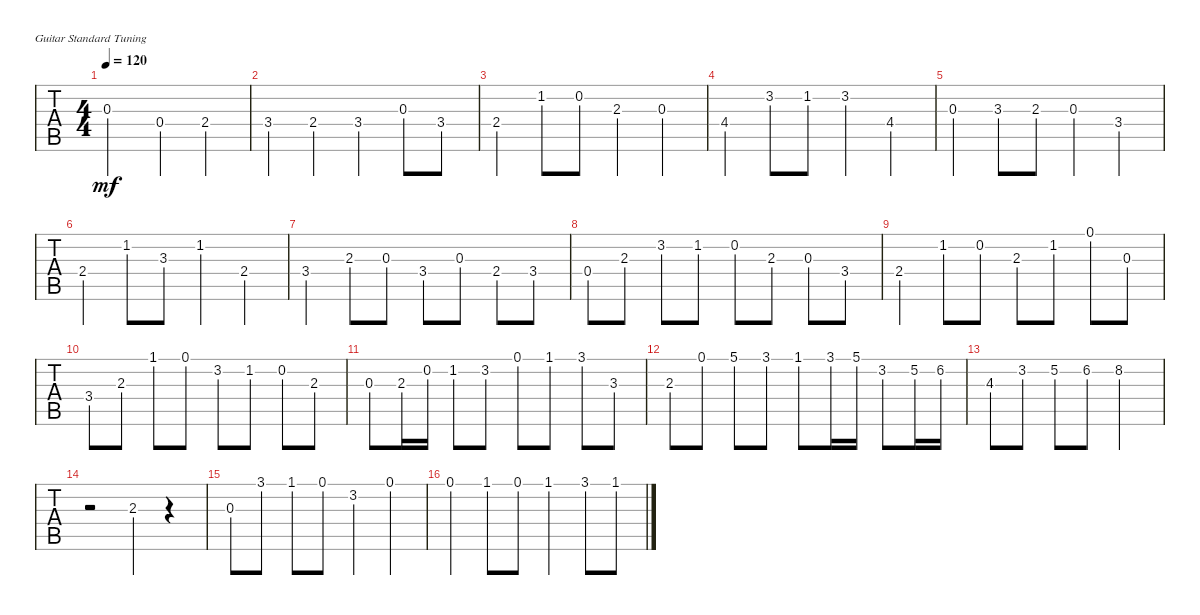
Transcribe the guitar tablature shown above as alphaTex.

\defaultSystemsLayout 4
\bracketExtendMode groupsimilarinstruments
\singleTrackTrackNamePolicy hidden
\multiTrackTrackNamePolicy hidden
\firstSystemTrackNameOrientation horizontal
\otherSystemsTrackNameOrientation horizontal
\track ("Nylon Guitar" "N-Gt") {instrument acousticguitarnylon}
\staff {tabs}
\tuning (E4 B3 G3 D3 A2 E2)
\ts (4 4)
\tempo 120
\clef g2
\ks c
0.3.2{dy mf} 0.4.4 2.4.4 |
3.4.4 2.4.4 3.4.4 0.3.8 3.4.8 |
2.4.4 1.2.8 0.2.8 2.3.4 0.3.4 |
4.4.4 3.2.8 1.2.8 3.2.4 4.4.4 |
0.3.4 3.3.8 2.3.8 0.3.4 3.4.4 |
2.4.4 1.2.8 3.3.8 1.2.4 2.4.4 |
3.4.4 2.3.8 0.3.8 3.4.8 0.3.8 2.4.8 3.4.8 |
0.4.8 2.3.8 3.2.8 1.2.8 0.2.8 2.3.8 0.3.8 3.4.8 |
2.4.4 1.2.8 0.2.8 2.3.8 1.2.8 0.1.8 0.3.8 |
3.4.8 2.3.8 1.1.8 0.1.8 3.2.8 1.2.8 0.2.8 2.3.8 |
0.3.8 2.3.16 0.2.16 1.2.8 3.2.8 0.1.8 1.1.8 3.1.8 3.3.8 |
2.3.8 0.1.8 5.1.8 3.1.8 1.1.8 3.1.16 5.1.16 3.2.8 5.2.16 6.2.16 |
4.3.8 3.2.8 5.2.8 6.2.8 8.2.2 |
r.2 2.3.4 r.4 |
0.3.8 3.1.8 1.1.8 0.1.8 3.2.4 0.1.4 |
0.1.4 1.1.8 0.1.8 1.1.4 3.1.8 1.1.8
